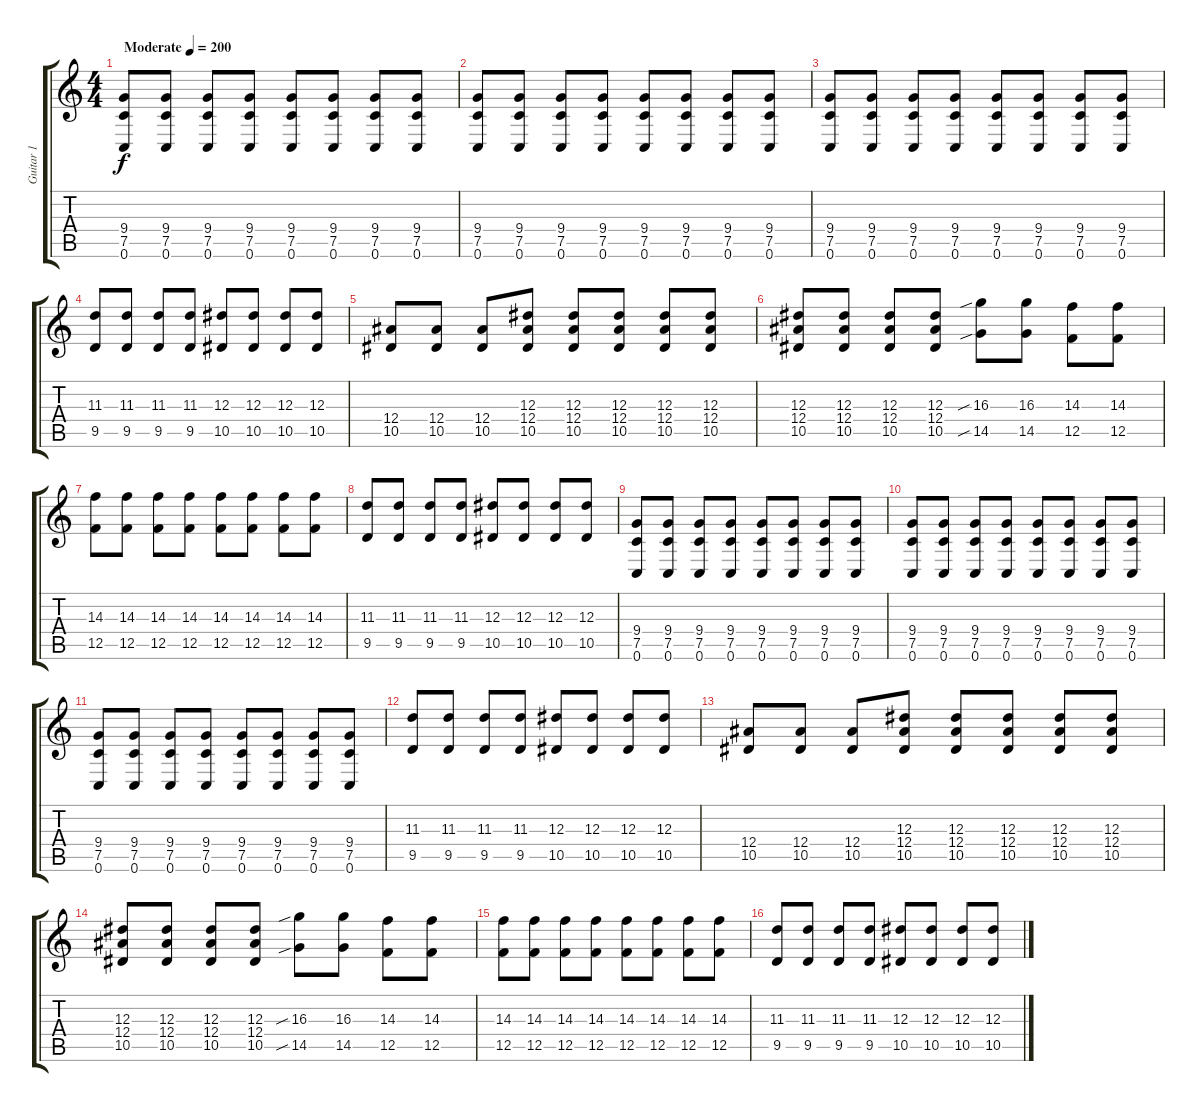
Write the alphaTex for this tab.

\track ("Guitar 1" "Guitar 1") {instrument distortionguitar}
\staff {score tabs}
\tuning (C4 G3 Eb3 Bb2 F2 C2) {hide}
\ts (4 4)
\tempo (200 "Moderate")
\clef g2
\ks c
(9.4 7.5 0.6).8{dy f volume 4 instrument overdrivenguitar} (9.4 7.5 0.6).8 (9.4 7.5 0.6).8 (9.4 7.5 0.6).8 (9.4 7.5 0.6).8 (9.4 7.5 0.6).8 (9.4 7.5 0.6).8 (9.4 7.5 0.6).8 |
(9.4 7.5 0.6).8 (9.4 7.5 0.6).8 (9.4 7.5 0.6).8 (9.4 7.5 0.6).8 (9.4 7.5 0.6).8 (9.4 7.5 0.6).8 (9.4 7.5 0.6).8 (9.4 7.5 0.6).8 |
(9.4 7.5 0.6).8 (9.4 7.5 0.6).8 (9.4 7.5 0.6).8 (9.4 7.5 0.6).8 (9.4 7.5 0.6).8 (9.4 7.5 0.6).8 (9.4 7.5 0.6).8 (9.4 7.5 0.6).8 |
(11.3 9.5).8 (11.3 9.5).8 (11.3 9.5).8 (11.3 9.5).8 (12.3 10.5).8 (12.3 10.5).8 (12.3 10.5).8 (12.3 10.5).8 |
(12.4 10.5).8{volume 11 instrument distortionguitar} (12.4 10.5).8 (12.4 10.5).8 (12.3 12.4 10.5).8 (12.3 12.4 10.5).8 (12.3 12.4 10.5).8 (12.3 12.4 10.5).8 (12.3 12.4 10.5).8 |
(12.3 12.4 10.5).8 (12.3 12.4 10.5).8 (12.3 12.4 10.5).8 (12.3 12.4 10.5).8 (16.3{sib} 14.5{sib}).8 (16.3 14.5).8 (14.3 12.5).8 (14.3 12.5).8 |
(14.3 12.5).8 (14.3 12.5).8 (14.3 12.5).8 (14.3 12.5).8 (14.3 12.5).8 (14.3 12.5).8 (14.3 12.5).8 (14.3 12.5).8 |
(11.3 9.5).8 (11.3 9.5).8 (11.3 9.5).8 (11.3 9.5).8 (12.3 10.5).8 (12.3 10.5).8 (12.3 10.5).8 (12.3 10.5).8 |
(9.4 7.5 0.6).8 (9.4 7.5 0.6).8 (9.4 7.5 0.6).8 (9.4 7.5 0.6).8 (9.4 7.5 0.6).8 (9.4 7.5 0.6).8 (9.4 7.5 0.6).8 (9.4 7.5 0.6).8 |
(9.4 7.5 0.6).8 (9.4 7.5 0.6).8 (9.4 7.5 0.6).8 (9.4 7.5 0.6).8 (9.4 7.5 0.6).8 (9.4 7.5 0.6).8 (9.4 7.5 0.6).8 (9.4 7.5 0.6).8 |
(9.4 7.5 0.6).8 (9.4 7.5 0.6).8 (9.4 7.5 0.6).8 (9.4 7.5 0.6).8 (9.4 7.5 0.6).8 (9.4 7.5 0.6).8 (9.4 7.5 0.6).8 (9.4 7.5 0.6).8 |
(11.3 9.5).8 (11.3 9.5).8 (11.3 9.5).8 (11.3 9.5).8 (12.3 10.5).8 (12.3 10.5).8 (12.3 10.5).8 (12.3 10.5).8 |
(12.4 10.5).8 (12.4 10.5).8 (12.4 10.5).8 (12.3 12.4 10.5).8 (12.3 12.4 10.5).8 (12.3 12.4 10.5).8 (12.3 12.4 10.5).8 (12.3 12.4 10.5).8 |
(12.3 12.4 10.5).8 (12.3 12.4 10.5).8 (12.3 12.4 10.5).8 (12.3 12.4 10.5).8 (16.3{sib} 14.5{sib}).8 (16.3 14.5).8 (14.3 12.5).8 (14.3 12.5).8 |
(14.3 12.5).8 (14.3 12.5).8 (14.3 12.5).8 (14.3 12.5).8 (14.3 12.5).8 (14.3 12.5).8 (14.3 12.5).8 (14.3 12.5).8 |
(11.3 9.5).8 (11.3 9.5).8 (11.3 9.5).8 (11.3 9.5).8 (12.3 10.5).8 (12.3 10.5).8 (12.3 10.5).8 (12.3 10.5).8
